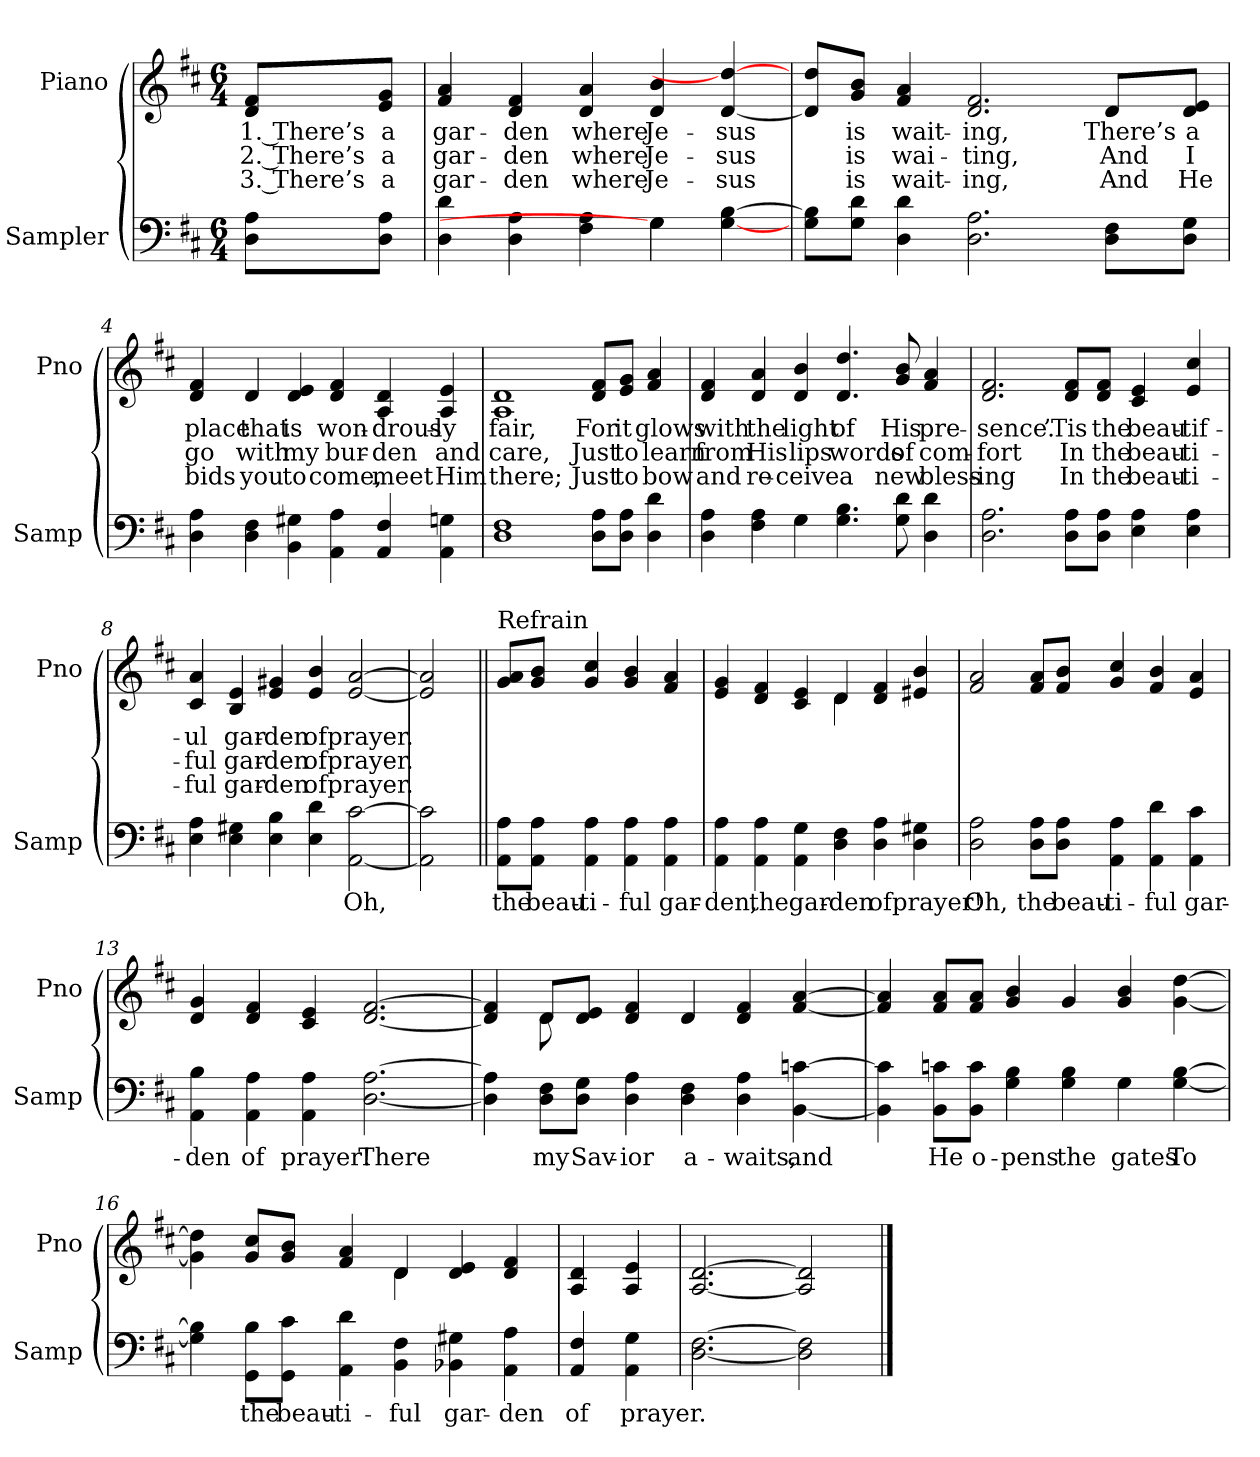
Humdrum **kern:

**kern	**text	**kern	**text	**text	**text
*part2	*part2	*part1	*part1	*part1	*part1
*staff2	*staff2	*staff1	*staff1	*staff1	*staff1
*I"Sampler	*	*I"Piano	*	*	*
*I'Samp	*	*I'Pno	*	*	*
*clefF4	*	*clefG2	*	*	*
*k[f#c#]	*	*k[f#c#]	*	*	*
*D:	*	*D:	*	*	*
*M6/4	*	*M6/4	*	*	*
=1	=1	=1	=1	=1	=1
8D\ 8A\L	.	8d/ 8f#/L	1. There’s	2. There’s	3. There’s
8D\ 8A\J	.	8e/ 8g/J	a	a	a
=2	=2	=2	=2	=2	=2
*^	*	*	*	*	*
4D 4d	2.ryy	.	4f# 4a	gar-	gar-	gar-
4D 4A	.	.	4d 4f#	-den	-den	-den
4F# 4A	.	.	4d 4a	where	where	where
4G\	4G]	.	4d 4b	Je-	Je-	Je-
[4G\ [4B\	4ryy	.	[4d/ 4dd/_	-sus	-sus	-sus
*v	*v	*	*	*	*	*
=3	=3	=3	=3	=3	=3
8G\ 8B]\L	.	8d]/ 8dd/L	.	.	.
8G\ 8d\J	.	8g/ 8b/J	is	is	is
4D 4d	.	4f# 4a	wait-	wai-	wait-
2.D 2.A	.	2.d 2.f#	-ing,	-ting,	-ing,
8D\ 8F#\L	.	8d/L	There’s	And	And
8D\ 8G\J	.	8d/ 8e/J	a	I	He
=4	=4	=4	=4	=4	=4
4D 4A	.	4d 4f#	place	go	bids
4D 4F#	.	4d	that	with	you
4BB 4G#X	.	4d 4e	is	my	to
4AA 4A	.	4d 4f#	won-	bur-	come,
4AA 4F#	.	4A 4d	-drous-	-den	meet
4AA 4Gn	.	4A 4e	-ly	and	Him
=5	=5	=5	=5	=5	=5
1D 1F#	.	1A 1d	fair,	care,	there;
8D\ 8A\L	.	8d/ 8f#/L	For	Just	Just
8D\ 8A\J	.	8e/ 8g/J	it	to	to
4D 4d	.	4f# 4a	glows	learn	bow
=6	=6	=6	=6	=6	=6
4D 4A	.	4d 4f#	with	from	and
4F# 4A	.	4d 4a	the	His	re-
4G	.	4d 4b	light	lips	-ceive
4.G 4.B	.	4.d 4.dd	of	words	a
8G 8d	.	8g 8b	His	of	new
4D 4d	.	4f# 4a	pre-	com-	bless-
=7	=7	=7	=7	=7	=7
2.D 2.A	.	2.d 2.f#	-sence.	-fort	-ing
8D\ 8A\L	.	8d/ 8f#/L	’Tis	In	In
8D\ 8A\J	.	8d/ 8f#/J	the	the	the
4E 4A	.	4c# 4e	beau-	beau-	beau-
4E 4A	.	4e 4cc#	-tif-	-ti-	-ti-
=8	=8	=8	=8	=8	=8
4E 4A	.	4c# 4a	-ul	-ful	-ful
4E 4G#X	.	4B 4e	gar-	gar-	gar-
4E 4B	.	4e 4g#X	-den	-den	-den
4E 4d	.	4e 4b	of	of	of
[2AA\ [2c#\	Oh,	[2e/ [2a/	prayer.	prayer.	prayer.
=9	=9	=9	=9	=9	=9
2AA] 2c#]	.	2e] 2a]	.	.	.
=10||	=10||	=10||	=10||	=10||	=10||
!	!	!LO:TX:t=Refrain	!	!	!
8AA\ 8A\L	the	8g/ 8a/L	.	.	.
8AA\ 8A\J	beau-	8g/ 8b/J	.	.	.
4AA 4A	-ti-	4g 4cc#	.	.	.
4AA 4A	-ful	4g 4b	.	.	.
4AA 4A	gar-	4f# 4a	.	.	.
=11	=11	=11	=11	=11	=11
*	*	*^	*	*	*
4AA 4A	-den,	4e 4g	2.ryy	.	.	.
4AA 4A	the	4d 4f#	.	.	.	.
4AA 4G	gar-	4c# 4e	.	.	.	.
4D 4F#	-den	4d/	4d	.	.	.
4D 4A	of	4d 4f#	2ryy	.	.	.
4D 4G#X	prayer!	4e#X 4b	.	.	.	.
*	*	*v	*v	*	*	*
=12	=12	=12	=12	=12	=12
2D 2A	Oh,	2f# 2a	.	.	.
8D\ 8A\L	the	8f#/ 8a/L	.	.	.
8D\ 8A\J	beau-	8f#/ 8b/J	.	.	.
4AA 4A	-ti-	4g 4cc#	.	.	.
4AA 4d	-ful	4f# 4b	.	.	.
4AA 4c#	gar-	4e 4a	.	.	.
=13	=13	=13	=13	=13	=13
4AA 4B	-den	4d 4g	.	.	.
4AA 4A	of	4d 4f#	.	.	.
4AA 4A	prayer!	4c# 4e	.	.	.
[2.D\ [2.A\	There	[2.d/ [2.f#/	.	.	.
=14	=14	=14	=14	=14	=14
*	*	*^	*	*	*
4D] 4A]	.	4d] 4f#]	4ryy	.	.	.
8D\ 8F#\L	my	8d/L	8d	.	.	.
8D\ 8G\J	Sav-	8d/ 8e/J	1ryy	.	.	.
4D 4A	-ior	4d 4f#	.	.	.	.
4D 4F#	a-	4d	.	.	.	.
4D 4A	-waits,	4d 4f#	.	.	.	.
[4BB\ [4cn\	and	[4f#/ [4a/	.	.	.	.
.	.	.	8ryy	.	.	.
*	*	*v	*v	*	*	*
=15	=15	=15	=15	=15	=15
4BB] 4c]	.	4f#] 4a]	.	.	.
8BB\ 8cn\L	He	8f#/ 8a/L	.	.	.
8BB\ 8c\J	o-	8f#/ 8a/J	.	.	.
4G 4B	-pens	4g 4b	.	.	.
4G 4B	the	4g	.	.	.
4G	gates	4g 4b	.	.	.
[4G\ [4B\	To	[4g\ [4dd\	.	.	.
=16	=16	=16	=16	=16	=16
*	*	*^	*	*	*
4G] 4B]	.	4g] 4dd]	2.ryy	.	.	.
8GG\ 8B\L	the	8g/ 8cc#/L	.	.	.	.
8GG\ 8c#\J	beau-	8g/ 8b/J	.	.	.	.
4AA 4d	-ti-	4f# 4a	.	.	.	.
4BB 4F#	-ful	4d/	4d	.	.	.
4BB-X 4G#X	gar-	4d 4e	2ryy	.	.	.
4AA 4A	-den	4d 4f#	.	.	.	.
*	*	*v	*v	*	*	*
=17	=17	=17	=17	=17	=17
4AA 4F#	of	4A 4d	.	.	.
4AA 4G	prayer.	4A 4e	.	.	.
=18	=18	=18	=18	=18	=18
[2.D [2.F#	.	[2.A [2.d	.	.	.
2D] 2F#]	.	2A] 2d]	.	.	.
==	==	==	==	==	==
*-	*-	*-	*-	*-	*-
